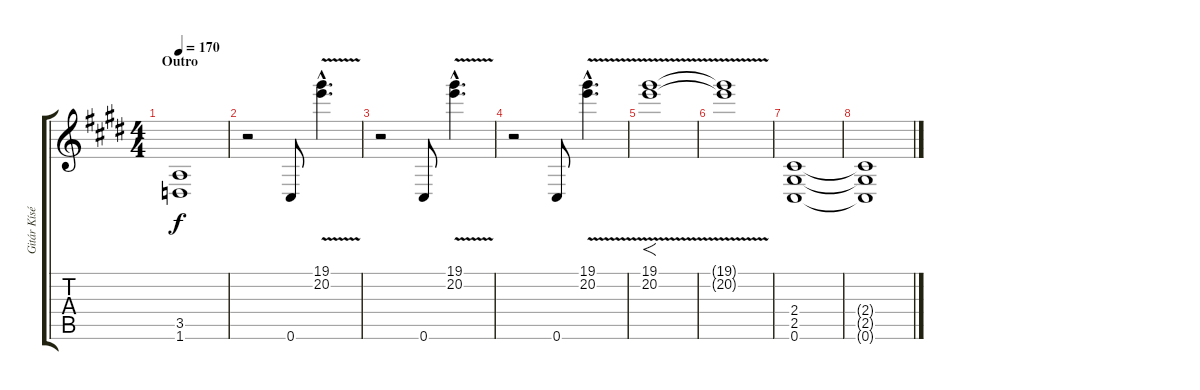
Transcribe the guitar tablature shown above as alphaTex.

\track ("Gitár Kíséret 2" "Gitár Kísé") {instrument distortionguitar}
\staff {score tabs}
\tuning (Db4 Ab3 E3 B2 Gb2 Db2) {hide}
\ts (4 4)
\section ("" "Outro")
\tempo 170
\clef g2
\ks c#minor
(3.5{t} 1.6{t}).1{dy f} |
r.2 0.6.8 (19.1{v hac} 20.2{hac}).4{d} |
r.2 0.6.8 (19.1{v hac} 20.2{hac}).4{d} |
r.2 0.6.8 (19.1{v hac} 20.2{hac}).4{d} |
(19.1{v} 20.2{v}).1{f} |
(19.1{t} 20.2{t}).1 |
(2.4 2.5 0.6).1 |
(2.4{t} 2.5{t} 0.6{t}).1
